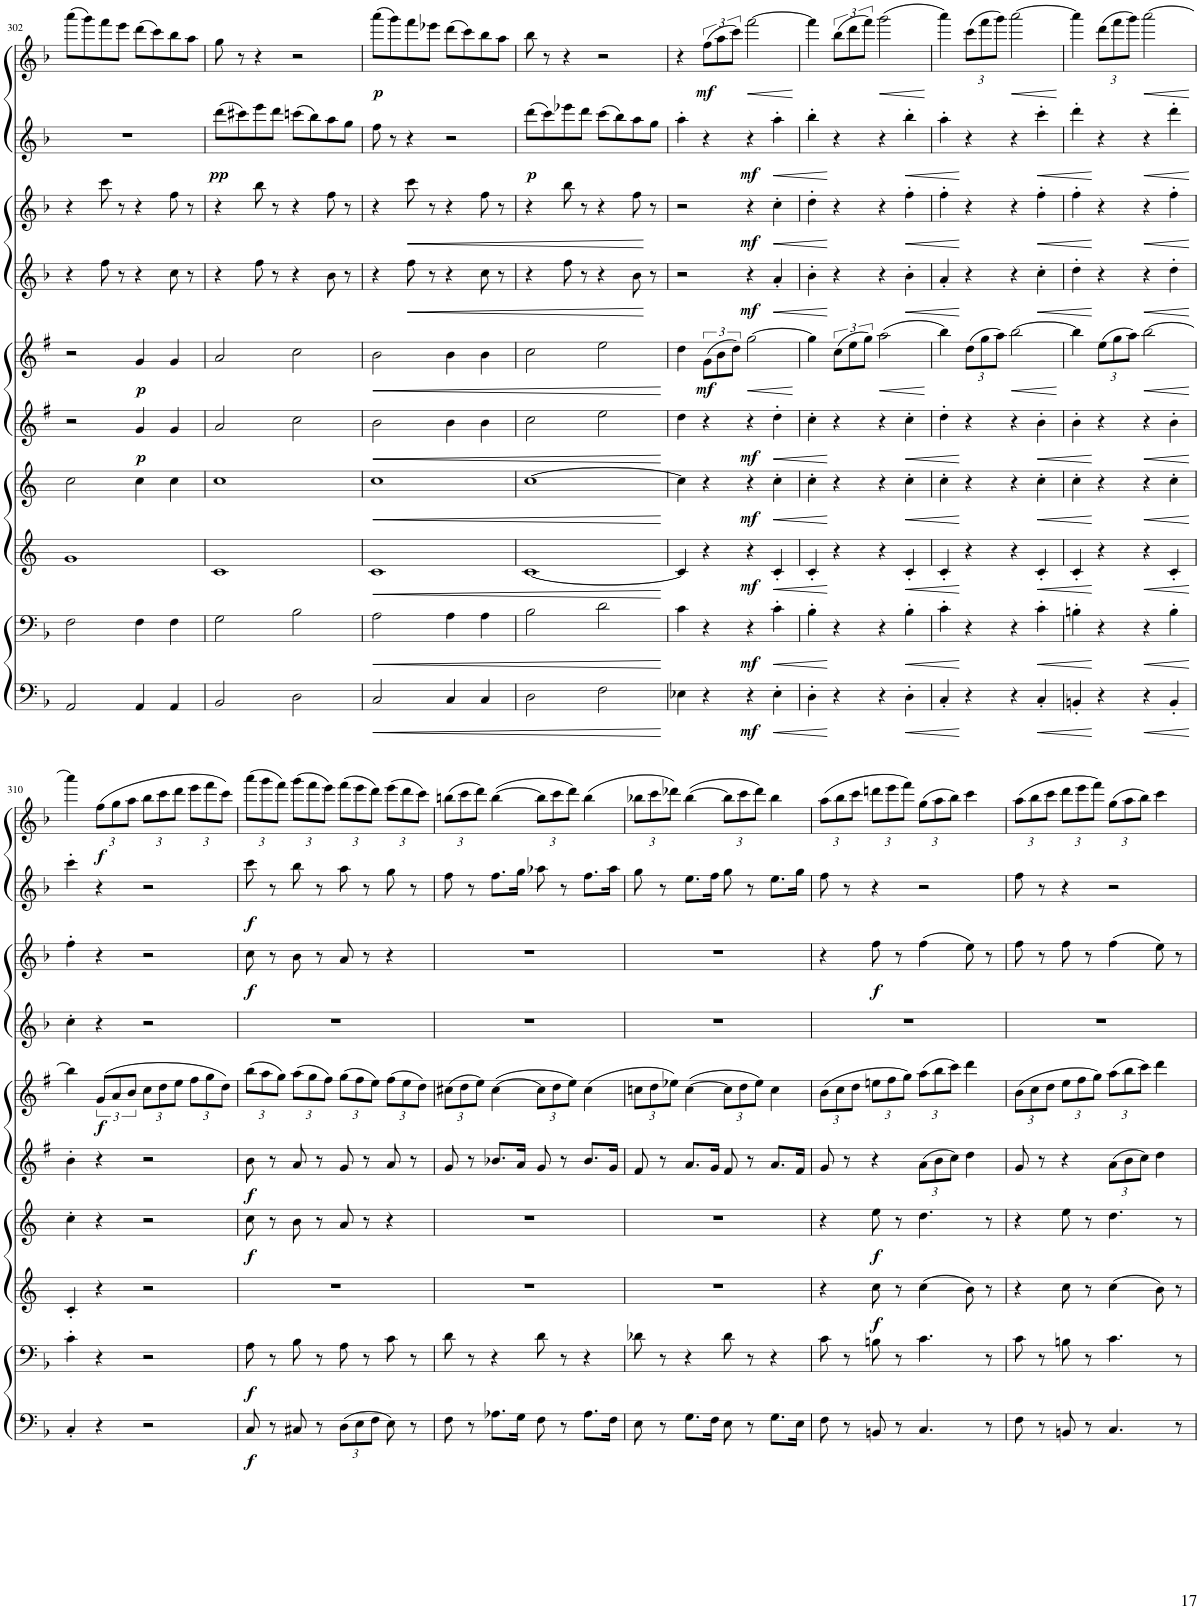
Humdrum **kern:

**kern	**dynam	**kern	**dynam	**kern	**dynam	**kern	**dynam	**kern	**dynam	**kern	**dynam	**kern	**dynam	**kern	**dynam	**kern	**dynam	**kern	**dynam
*part10	*part10	*part9	*part9	*part8	*part8	*part7	*part7	*part6	*part6	*part5	*part5	*part4	*part4	*part3	*part3	*part2	*part2	*part1	*part1
*staff10	*staff10	*staff9	*staff9	*staff8	*staff8	*staff7	*staff7	*staff6	*staff6	*staff5	*staff5	*staff4	*staff4	*staff3	*staff3	*staff2	*staff2	*staff1	*staff1
*I"Bassoon 2	*	*I"Bassoon 1	*	*I"Horn 2 in F	*	*I"Horn 1 in F	*	*I"Clarinet 2 in Bb	*	*I"Clarinet 1 in Bb	*	*I"Oboe 2	*	*I"Oboe 1	*	*I"Flute 2	*	*I"Flute 1	*
*I'Bsn	*	*I'Bsn	*	*I'Hn	*	*I'Hn	*	*I'Cl	*	*I'Cl	*	*I'Ob	*	*I'Ob	*	*I'Fl	*	*I'Fl	*
!!LO:PB:g=z
*clefF4	*	*clefF4	*	*clefG2	*	*clefG2	*	*clefG2	*	*clefG2	*	*clefG2	*	*clefG2	*	*clefG2	*	*clefG2	*
*	*	*	*	*Trd4c7	*	*Trd4c7	*	*Trd1c2	*	*Trd1c2	*	*	*	*	*	*	*	*	*
*k[b-]	*	*k[b-]	*	*k[]	*	*k[]	*	*k[f#]	*	*k[f#]	*	*k[b-]	*	*k[b-]	*	*k[b-]	*	*k[b-]	*
*M4/4	*	*M4/4	*	*M4/4	*	*M4/4	*	*M4/4	*	*M4/4	*	*M4/4	*	*M4/4	*	*M4/4	*	*M4/4	*
*met(c)	*	*met(c)	*	*met(c)	*	*met(c)	*	*met(c)	*	*met(c)	*	*met(c)	*	*met(c)	*	*met(c)	*	*met(c)	*
=302	=302	=302	=302	=302	=302	=302	=302	=302	=302	=302	=302	=302	=302	=302	=302	=302	=302	=302	=302
2AA/	.	2F\	.	1g	.	2cc\	.	2r	.	2r	.	4r	.	4r	.	1r	.	(8aaa\L	.
.	.	.	.	.	.	.	.	.	.	.	.	.	.	.	.	.	.	8ggg\)	.
.	.	.	.	.	.	.	.	.	.	.	.	8ff\	.	8ccc\	.	.	.	8fff\	.
.	.	.	.	.	.	.	.	.	.	.	.	8r	.	8r	.	.	.	8eee\J	.
!	!	!	!	!	!	!	!	!	!LO:DY:b	!	!LO:DY:b	!	!	!	!	!	!	!	!
4AA/	.	4F\	.	.	.	4cc\	.	4g/	p	4g/	p	4r	.	4r	.	.	.	(8ddd\L	.
.	.	.	.	.	.	.	.	.	.	.	.	.	.	.	.	.	.	8ccc\)	.
4AA/	.	4F\	.	.	.	4cc\	.	4g/	.	4g/	.	8cc\	.	8ff\	.	.	.	8bb-\	.
.	.	.	.	.	.	.	.	.	.	.	.	8r	.	8r	.	.	.	8aa\J	.
=303	=303	=303	=303	=303	=303	=303	=303	=303	=303	=303	=303	=303	=303	=303	=303	=303	=303	=303	=303
!	!	!	!	!	!	!	!	!	!	!	!	!	!	!	!	!	!LO:DY:b	!	!
2BB-/	.	2G\	.	1c	.	1cc	.	2a/	.	2a/	.	4r	.	4r	.	(8ddd\L	pp	8gg\	.
.	.	.	.	.	.	.	.	.	.	.	.	.	.	.	.	8ccc#X\)	.	8r	.
.	.	.	.	.	.	.	.	.	.	.	.	8ff\	.	8bb-\	.	8eee\	.	4r	.
.	.	.	.	.	.	.	.	.	.	.	.	8r	.	8r	.	8ddd\J	.	.	.
2D\	.	2B-\	.	.	.	.	.	2cc\	.	2cc\	.	4r	.	4r	.	(8cccn\L	.	2r	.
.	.	.	.	.	.	.	.	.	.	.	.	.	.	.	.	8bb-\)	.	.	.
.	.	.	.	.	.	.	.	.	.	.	.	8b-\	.	8ff\	.	8aa\	.	.	.
.	.	.	.	.	.	.	.	.	.	.	.	8r	.	8r	.	8gg\J	.	.	.
=304	=304	=304	=304	=304	=304	=304	=304	=304	=304	=304	=304	=304	=304	=304	=304	=304	=304	=304	=304
!	!LO:HP:b	!	!LO:HP:b	!	!LO:HP:b	!	!LO:HP:b	!	!LO:HP:b	!	!LO:HP:b	!	!	!	!	!	!	!	!LO:DY:b
2C/	<	2A\	<	1c	<	1cc	<	2b\	<	2b\	<	4r	.	4r	.	8ff\	.	(8aaa\L	p
.	.	.	.	.	.	.	.	.	.	.	.	.	.	.	.	8r	.	8ggg\)	.
!	!	!	!	!	!	!	!	!	!	!	!	!	!LO:HP:b	!	!LO:HP:b	!	!	!	!
.	.	.	.	.	.	.	.	.	.	.	.	8ff\	<	8ccc\	<	4r	.	8fff\	.
.	.	.	.	.	.	.	.	.	.	.	.	8r	.	8r	.	.	.	8eee-X\J	.
4C/	.	4A\	.	.	.	.	.	4b\	.	4b\	.	4r	.	4r	.	2r	.	(8ddd\L	.
.	.	.	.	.	.	.	.	.	.	.	.	.	.	.	.	.	.	8ccc\)	.
4C/	.	4A\	.	.	.	.	.	4b\	.	4b\	.	8cc\	.	8ff\	.	.	.	8bb-\	.
.	.	.	.	.	.	.	.	.	.	.	.	8r	.	8r	.	.	.	8aa\J	.
=305	=305	=305	=305	=305	=305	=305	=305	=305	=305	=305	=305	=305	=305	=305	=305	=305	=305	=305	=305
!	!	!	!	!	!	!	!	!	!	!	!	!	!	!	!	!	!LO:DY:b	!	!
2D\	.	2B-\	.	[1c	.	[1cc	.	2cc\	.	2cc\	.	4r	.	4r	.	(8ddd\L	p	8bb-\	.
.	.	.	.	.	.	.	.	.	.	.	.	.	.	.	.	8ccc\)	.	8r	.
.	.	.	.	.	.	.	.	.	.	.	.	8ff\	.	8bb-\	.	8eee-X\	.	4r	.
.	.	.	.	.	.	.	.	.	.	.	.	8r	.	8r	.	8ddd\J	.	.	.
2F\	.	2d\	.	.	.	.	.	2ee\	.	2ee\	.	4r	.	4r	.	(8ccc\L	.	2r	.
.	.	.	.	.	.	.	.	.	.	.	.	.	.	.	.	8bb-\)	.	.	.
.	.	.	.	.	.	.	.	.	.	.	.	8b-\	.	8ff\	.	8aa\	.	.	.
.	.	.	.	.	.	.	.	.	.	.	.	8r	[	8r	[	8gg\J	.	.	.
.	[	.	[	.	[	.	[	.	[	.	[	.	.	.	.	.	.	.	.
=306	=306	=306	=306	=306	=306	=306	=306	=306	=306	=306	=306	=306	=306	=306	=306	=306	=306	=306	=306
4E-X\	.	4c\	.	4c/]	.	4cc\]	.	4dd\	.	4dd\	.	2r	.	2r	.	4aa'\	.	4r	.
!	!	!	!	!	!	!	!	!	!	!	!LO:DY:b	!	!	!	!	!	!	!	!LO:DY:b
4r	.	4r	.	4r	.	4r	.	4r	.	(12g\L	mf	.	.	.	.	4r	.	(12ff\L	mf
.	.	.	.	.	.	.	.	.	.	12b\	.	.	.	.	.	.	.	12aa\	.
.	.	.	.	.	.	.	.	.	.	12dd\J)	.	.	.	.	.	.	.	12ccc\J)	.
!	!LO:DY:b	!	!LO:DY:b	!	!LO:DY:b	!	!LO:DY:b	!	!LO:DY:b	!	!LO:HP:b	!	!LO:DY:b	!	!LO:DY:b	!	!LO:DY:b	!	!LO:HP:b
4r	mf	4r	mf	4r	mf	4r	mf	4r	mf	[2gg\	<	4r	mf	4r	mf	4r	mf	[2fff\	<
!	!LO:HP:b	!	!LO:HP:b	!	!LO:HP:b	!	!LO:HP:b	!	!LO:HP:b	!	!	!	!LO:HP:b	!	!LO:HP:b	!	!LO:HP:b	!	!
4E-'\	<	4c'\	<	4c'/	<	4cc'\	<	4dd'\	<	.	.	4a'/	<	4cc'\	<	4aa'\	<	.	.
.	.	.	.	.	.	.	.	.	.	.	[	.	.	.	.	.	.	.	[
=307	=307	=307	=307	=307	=307	=307	=307	=307	=307	=307	=307	=307	=307	=307	=307	=307	=307	=307	=307
4D'\	.	4B-'\	.	4c'/	.	4cc'\	.	4cc'\	.	4gg\]	.	4b-'\	.	4dd'\	.	4bb-'\	.	4fff\]	.
4r	[	4r	[	4r	[	4r	[	4r	[	(12cc\L	.	4r	[	4r	[	4r	[	(12bb-\L	.
.	.	.	.	.	.	.	.	.	.	12ee\	.	.	.	.	.	.	.	12ddd\	.
.	.	.	.	.	.	.	.	.	.	12gg\J)	.	.	.	.	.	.	.	12fff\J)	.
!	!	!	!	!	!	!	!	!	!	!	!LO:HP:b	!	!	!	!	!	!	!	!LO:HP:b
4r	.	4r	.	4r	.	4r	.	4r	.	(2aa\	<	4r	.	4r	.	4r	.	(2ggg\	<
!	!LO:HP:b	!	!LO:HP:b	!	!LO:HP:b	!	!LO:HP:b	!	!LO:HP:b	!	!	!	!LO:HP:b	!	!LO:HP:b	!	!LO:HP:b	!	!
4D'\	<	4B-'\	<	4c'/	<	4cc'\	<	4cc'\	<	.	.	4b-'\	<	4ff'\	<	4bb-'\	<	.	.
.	.	.	.	.	.	.	.	.	.	.	[	.	.	.	.	.	.	.	[
=308	=308	=308	=308	=308	=308	=308	=308	=308	=308	=308	=308	=308	=308	=308	=308	=308	=308	=308	=308
4C'/	.	4c'\	.	4c'/	.	4cc'\	.	4dd'\	.	4bb\)	.	4a'/	.	4ff'\	.	4aa'\	.	4aaa\)	.
*	*	*	*	*	*	*	*	*	*	*Xbrackettup	*	*	*	*	*	*	*	*Xbrackettup	*
4r	[	4r	[	4r	[	4r	[	4r	[	(12dd\L	.	4r	[	4r	[	4r	[	(12ccc\L	.
.	.	.	.	.	.	.	.	.	.	12gg\	.	.	.	.	.	.	.	12fff\	.
.	.	.	.	.	.	.	.	.	.	12aa\J)	.	.	.	.	.	.	.	12ggg\J)	.
!	!	!	!	!	!	!	!	!	!	!	!LO:HP:b	!	!	!	!	!	!	!	!LO:HP:b
4r	.	4r	.	4r	.	4r	.	4r	.	[2bb\	<	4r	.	4r	.	4r	.	[2aaa\	<
!	!LO:HP:b	!	!LO:HP:b	!	!LO:HP:b	!	!LO:HP:b	!	!LO:HP:b	!	!	!	!LO:HP:b	!	!LO:HP:b	!	!LO:HP:b	!	!
4C'/	<	4c'\	<	4c'/	<	4cc'\	<	4b'\	<	.	.	4cc'\	<	4ff'\	<	4ccc'\	<	.	.
.	.	.	.	.	.	.	.	.	.	.	[	.	.	.	.	.	.	.	[
=309	=309	=309	=309	=309	=309	=309	=309	=309	=309	=309	=309	=309	=309	=309	=309	=309	=309	=309	=309
4BBn'/	.	4Bn'\	.	4c'/	.	4cc'\	.	4b'\	.	4bb\]	.	4dd'\	.	4ff'\	.	4ddd'\	.	4aaa\]	.
4r	[	4r	[	4r	[	4r	[	4r	[	(12ee\L	.	4r	[	4r	[	4r	[	(12ddd\L	.
.	.	.	.	.	.	.	.	.	.	12gg\	.	.	.	.	.	.	.	12fff\	.
.	.	.	.	.	.	.	.	.	.	12aa\J)	.	.	.	.	.	.	.	12ggg\J)	.
!	!LO:HP:b	!	!LO:HP:b	!	!LO:HP:b	!	!LO:HP:b	!	!LO:HP:b	!	!LO:HP:b	!	!LO:HP:b	!	!LO:HP:b	!	!LO:HP:b	!	!LO:HP:b
4r	<	4r	<	4r	<	4r	<	4r	<	[2bb\	<	4r	<	4r	<	4r	<	[2aaa\	<
4BB'/	.	4B'\	.	4c'/	.	4cc'\	.	4b'\	.	.	.	4dd'\	.	4ff'\	.	4ddd'\	.	.	.
.	[	.	[	.	[	.	[	.	[	.	[	.	[	.	[	.	[	.	[
!!LO:LB:g=z
=310	=310	=310	=310	=310	=310	=310	=310	=310	=310	=310	=310	=310	=310	=310	=310	=310	=310	=310	=310
4C'/	.	4c'\	.	4c'/	.	4cc'\	.	4b'\	.	4bb\]	.	4cc'\	.	4ff'\	.	4ccc'\	.	4aaa\]	.
*	*	*	*	*	*	*	*	*	*	*brackettup	*	*	*	*	*	*	*	*	*
!	!	!	!	!	!	!	!	!	!	!	!LO:DY:b	!	!	!	!	!	!	!	!LO:DY:b
4r	.	4r	.	4r	.	4r	.	4r	.	(12g/L	f	4r	.	4r	.	4r	.	(12ff\L	f
.	.	.	.	.	.	.	.	.	.	12a/	.	.	.	.	.	.	.	12gg\	.
.	.	.	.	.	.	.	.	.	.	12b/J	.	.	.	.	.	.	.	12aa\J	.
*	*	*	*	*	*	*	*	*	*	*Xbrackettup	*	*	*	*	*	*	*	*	*
2r	.	2r	.	2r	.	2r	.	2r	.	12cc\L	.	2r	.	2r	.	2r	.	12bb-\L	.
.	.	.	.	.	.	.	.	.	.	12dd\	.	.	.	.	.	.	.	12ccc\	.
.	.	.	.	.	.	.	.	.	.	12ee\J	.	.	.	.	.	.	.	12ddd\J	.
.	.	.	.	.	.	.	.	.	.	12ff#\L	.	.	.	.	.	.	.	12eee\L	.
.	.	.	.	.	.	.	.	.	.	12gg\	.	.	.	.	.	.	.	12fff\	.
.	.	.	.	.	.	.	.	.	.	12dd\J)	.	.	.	.	.	.	.	12ccc\J)	.
=311	=311	=311	=311	=311	=311	=311	=311	=311	=311	=311	=311	=311	=311	=311	=311	=311	=311	=311	=311
!	!LO:DY:b	!	!LO:DY:b	!	!	!	!LO:DY:b	!	!LO:DY:b	!	!	!	!	!	!LO:DY:b	!	!LO:DY:b	!	!
8C/	f	8A\	f	1r	.	8cc\	f	8b\	f	(12bb\L	.	1r	.	8cc\	f	8ccc\	f	(12aaa\L	.
.	.	.	.	.	.	.	.	.	.	12aa\	.	.	.	.	.	.	.	12ggg\	.
8r	.	8r	.	.	.	8r	.	8r	.	.	.	.	.	8r	.	8r	.	.	.
.	.	.	.	.	.	.	.	.	.	12gg\J)	.	.	.	.	.	.	.	12fff\J)	.
8C#X/	.	8B-\	.	.	.	8b\	.	8a/	.	(12aa\L	.	.	.	8b-\	.	8bb-\	.	(12ggg\L	.
.	.	.	.	.	.	.	.	.	.	12gg\	.	.	.	.	.	.	.	12fff\	.
8r	.	8r	.	.	.	8r	.	8r	.	.	.	.	.	8r	.	8r	.	.	.
.	.	.	.	.	.	.	.	.	.	12ff#\J)	.	.	.	.	.	.	.	12eee\J)	.
*Xbrackettup	*	*	*	*	*	*	*	*	*	*	*	*	*	*	*	*	*	*	*
(12D\L	.	8A\	.	.	.	8a/	.	8g/	.	(12gg\L	.	.	.	8a/	.	8aa\	.	(12fff\L	.
12E\	.	.	.	.	.	.	.	.	.	12ff#\	.	.	.	.	.	.	.	12eee\	.
.	.	8r	.	.	.	8r	.	8r	.	.	.	.	.	8r	.	8r	.	.	.
12F\J	.	.	.	.	.	.	.	.	.	12ee\J)	.	.	.	.	.	.	.	12ddd\J)	.
8E\)	.	8c\	.	.	.	4r	.	8a/	.	(12ff#\L	.	.	.	4r	.	8gg\	.	(12eee\L	.
.	.	.	.	.	.	.	.	.	.	12ee\	.	.	.	.	.	.	.	12ddd\	.
8r	.	8r	.	.	.	.	.	8r	.	.	.	.	.	.	.	8r	.	.	.
.	.	.	.	.	.	.	.	.	.	12dd\J)	.	.	.	.	.	.	.	12ccc\J)	.
=312	=312	=312	=312	=312	=312	=312	=312	=312	=312	=312	=312	=312	=312	=312	=312	=312	=312	=312	=312
8F\	.	8d\	.	1r	.	1r	.	8g/	.	(12cc#X\L	.	1r	.	1r	.	8ff\	.	(12bbn\L	.
.	.	.	.	.	.	.	.	.	.	12dd\	.	.	.	.	.	.	.	12ccc\	.
8r	.	8r	.	.	.	.	.	8r	.	.	.	.	.	.	.	8r	.	.	.
.	.	.	.	.	.	.	.	.	.	12ee\J)	.	.	.	.	.	.	.	12ddd\J)	.
8.A-X\L	.	4r	.	.	.	.	.	8.b-X/L	.	([4cc#\	.	.	.	.	.	8.ff\L	.	([4bb\	.
16G\Jk	.	.	.	.	.	.	.	16a/Jk	.	.	.	.	.	.	.	16gg\Jk	.	.	.
8F\	.	8d\	.	.	.	.	.	8g/	.	12cc#\L]	.	.	.	.	.	8aa-X\	.	12bb\L]	.
.	.	.	.	.	.	.	.	.	.	12dd\	.	.	.	.	.	.	.	12ccc\	.
8r	.	8r	.	.	.	.	.	8r	.	.	.	.	.	.	.	8r	.	.	.
.	.	.	.	.	.	.	.	.	.	12ee\J)	.	.	.	.	.	.	.	12ddd\J)	.
8.A-\L	.	4r	.	.	.	.	.	8.b-/L	.	(4cc#\	.	.	.	.	.	8.ff\L	.	(4bb\	.
16F\Jk	.	.	.	.	.	.	.	16g/Jk	.	.	.	.	.	.	.	16aa-\Jk	.	.	.
=313	=313	=313	=313	=313	=313	=313	=313	=313	=313	=313	=313	=313	=313	=313	=313	=313	=313	=313	=313
8E\	.	8d-X\	.	1r	.	1r	.	8f#/	.	12ccn\L	.	1r	.	1r	.	8gg\	.	12bb-X\L	.
.	.	.	.	.	.	.	.	.	.	12dd\	.	.	.	.	.	.	.	12ccc\	.
8r	.	8r	.	.	.	.	.	8r	.	.	.	.	.	.	.	8r	.	.	.
.	.	.	.	.	.	.	.	.	.	12ee-X\J)	.	.	.	.	.	.	.	12ddd-X\J)	.
8.G\L	.	4r	.	.	.	.	.	8.a/L	.	([4cc\	.	.	.	.	.	8.ee\L	.	([4bb-\	.
16F\Jk	.	.	.	.	.	.	.	16g/Jk	.	.	.	.	.	.	.	16ff\Jk	.	.	.
8E\	.	8d-\	.	.	.	.	.	8f#/	.	12cc\L]	.	.	.	.	.	8gg\	.	12bb-\L]	.
.	.	.	.	.	.	.	.	.	.	12dd\	.	.	.	.	.	.	.	12ccc\	.
8r	.	8r	.	.	.	.	.	8r	.	.	.	.	.	.	.	8r	.	.	.
.	.	.	.	.	.	.	.	.	.	12ee-\J)	.	.	.	.	.	.	.	12ddd-\J)	.
8.G\L	.	4r	.	.	.	.	.	8.a/L	.	4cc\	.	.	.	.	.	8.ee\L	.	4bb-\	.
16E\Jk	.	.	.	.	.	.	.	16f#/Jk	.	.	.	.	.	.	.	16gg\Jk	.	.	.
=314	=314	=314	=314	=314	=314	=314	=314	=314	=314	=314	=314	=314	=314	=314	=314	=314	=314	=314	=314
8F\	.	8c\	.	4r	.	4r	.	8g/	.	(12b\L	.	1r	.	4r	.	8ff\	.	(12aa\L	.
.	.	.	.	.	.	.	.	.	.	12cc\	.	.	.	.	.	.	.	12bb-\	.
8r	.	8r	.	.	.	.	.	8r	.	.	.	.	.	.	.	8r	.	.	.
.	.	.	.	.	.	.	.	.	.	12dd\J	.	.	.	.	.	.	.	12ccc\J	.
!	!	!	!	!	!LO:DY:b	!	!LO:DY:b	!	!	!	!	!	!	!	!LO:DY:b	!	!	!	!
8BBn/	.	8Bn\	.	8cc\	f	8ee\	f	4r	.	12een\L	.	.	.	8ff\	f	4r	.	12dddn\L	.
.	.	.	.	.	.	.	.	.	.	12ff#\	.	.	.	.	.	.	.	12eee\	.
8r	.	8r	.	8r	.	8r	.	.	.	.	.	.	.	8r	.	.	.	.	.
.	.	.	.	.	.	.	.	.	.	12gg\J)	.	.	.	.	.	.	.	12fff\J)	.
*	*	*	*	*	*	*	*	*Xbrackettup	*	*	*	*	*	*	*	*	*	*	*
4.C/	.	4.c\	.	(4cc\	.	4.dd\	.	(12a\L	.	(12aa\L	.	.	.	(4ff\	.	2r	.	(12gg\L	.
.	.	.	.	.	.	.	.	12b\	.	12bb\	.	.	.	.	.	.	.	12aa\	.
.	.	.	.	.	.	.	.	12cc\J)	.	12ccc\J)	.	.	.	.	.	.	.	12bb-\J)	.
.	.	.	.	8b\)	.	.	.	4dd\	.	4ddd\	.	.	.	8ee\)	.	.	.	4ccc\	.
8r	.	8r	.	8r	.	8r	.	.	.	.	.	.	.	8r	.	.	.	.	.
=315	=315	=315	=315	=315	=315	=315	=315	=315	=315	=315	=315	=315	=315	=315	=315	=315	=315	=315	=315
8F\	.	8c\	.	4r	.	4r	.	8g/	.	(12b\L	.	1r	.	8ff\	.	8ff\	.	(12aa\L	.
.	.	.	.	.	.	.	.	.	.	12cc\	.	.	.	.	.	.	.	12bb-\	.
8r	.	8r	.	.	.	.	.	8r	.	.	.	.	.	8r	.	8r	.	.	.
.	.	.	.	.	.	.	.	.	.	12dd\J	.	.	.	.	.	.	.	12ccc\J	.
8BBn/	.	8Bn\	.	8cc\	.	8ee\	.	4r	.	12ee\L	.	.	.	8ff\	.	4r	.	12ddd\L	.
.	.	.	.	.	.	.	.	.	.	12ff#\	.	.	.	.	.	.	.	12eee\	.
8r	.	8r	.	8r	.	8r	.	.	.	.	.	.	.	8r	.	.	.	.	.
.	.	.	.	.	.	.	.	.	.	12gg\J)	.	.	.	.	.	.	.	12fff\J)	.
4.C/	.	4.c\	.	(4cc\	.	4.dd\	.	(12a\L	.	(12aa\L	.	.	.	(4ff\	.	2r	.	(12gg\L	.
.	.	.	.	.	.	.	.	12b\	.	12bb\	.	.	.	.	.	.	.	12aa\	.
.	.	.	.	.	.	.	.	12cc\J)	.	12ccc\J)	.	.	.	.	.	.	.	12bb-\J)	.
.	.	.	.	8b\)	.	.	.	4dd\	.	4ddd\	.	.	.	8ee\)	.	.	.	4ccc\	.
8r	.	8r	.	8r	.	8r	.	.	.	.	.	.	.	8r	.	.	.	.	.
=	=	=	=	=	=	=	=	=	=	=	=	=	=	=	=	=	=	=	=
*-	*-	*-	*-	*-	*-	*-	*-	*-	*-	*-	*-	*-	*-	*-	*-	*-	*-	*-	*-
